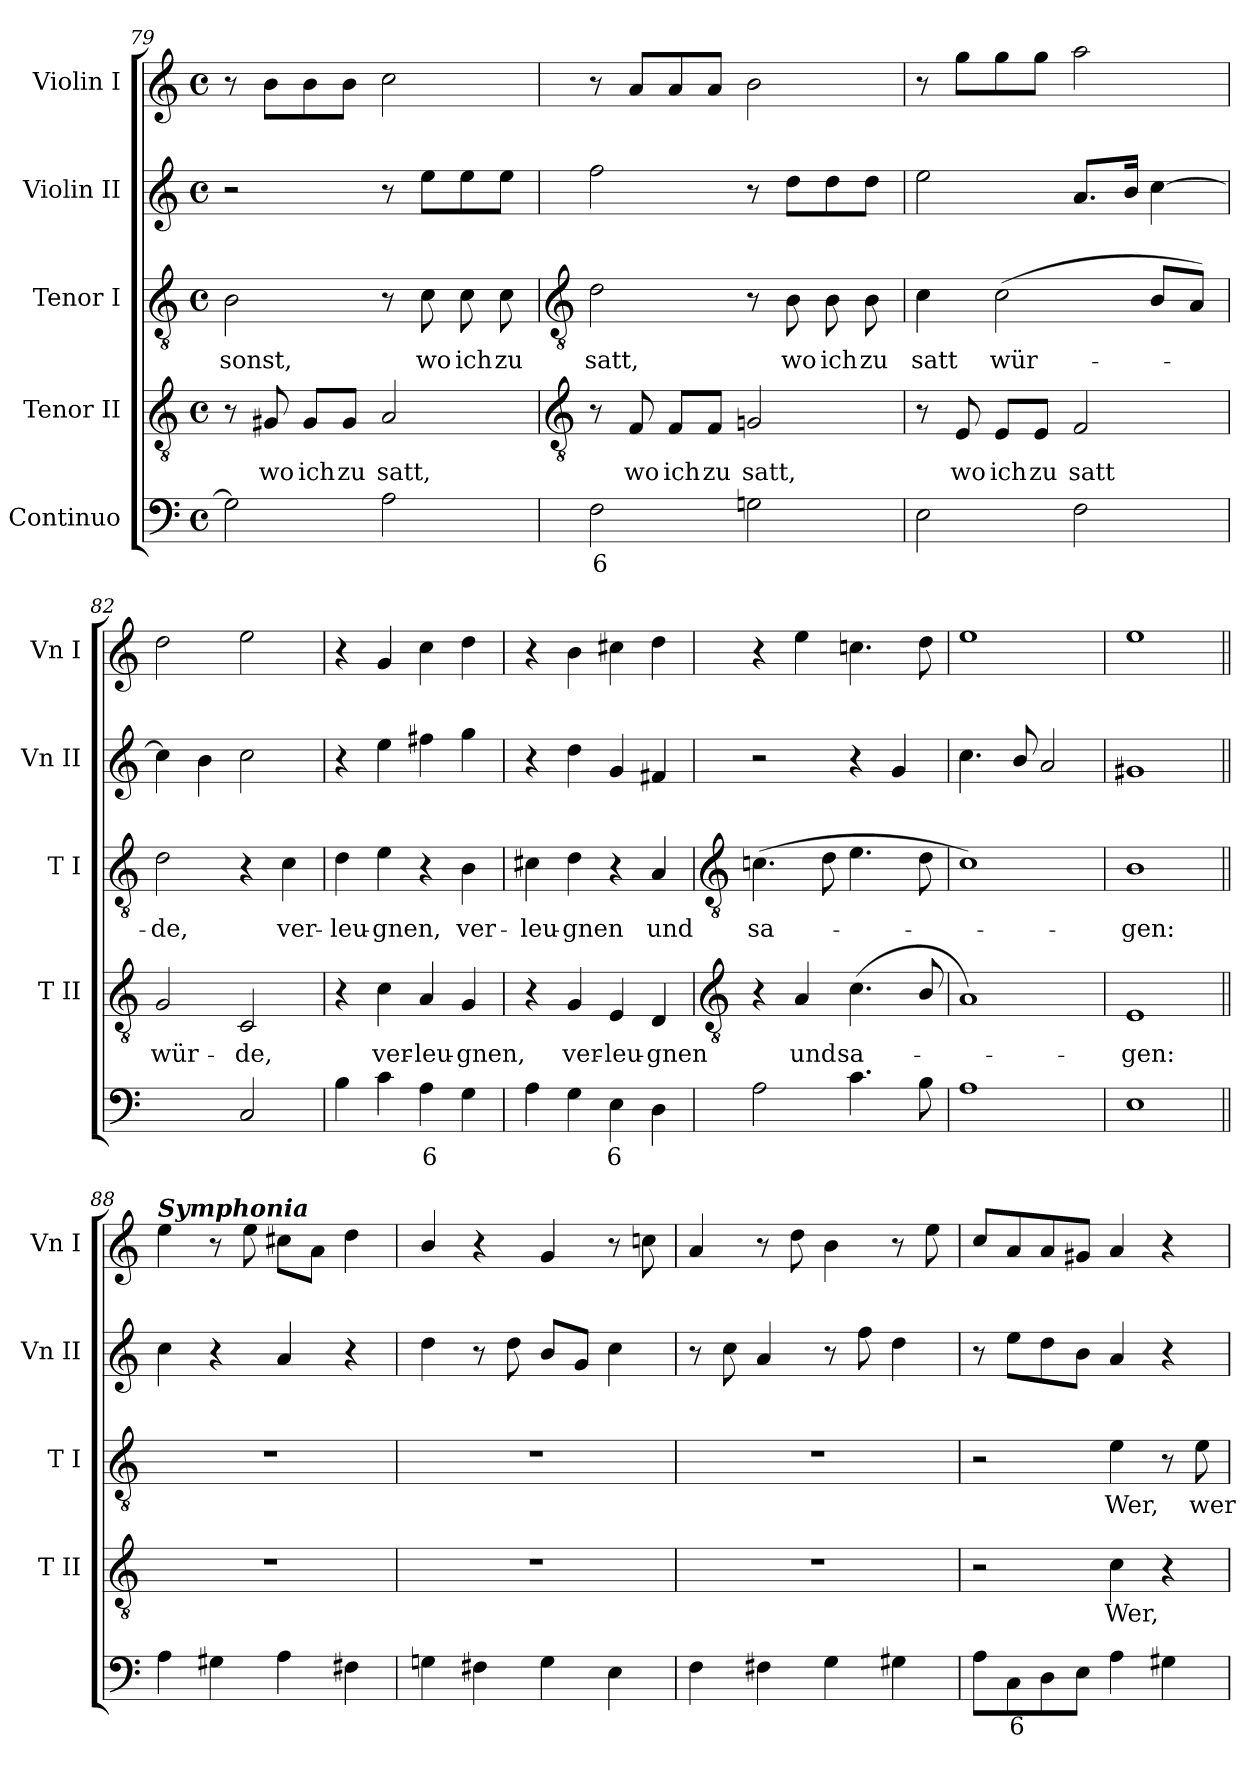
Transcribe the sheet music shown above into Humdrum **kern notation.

**kern	**text	**kern	**text	**kern	**text	**kern	**kern
*part5	*part5	*part4	*part4	*part3	*part3	*part2	*part1
*staff5	*staff5	*staff4	*staff4	*staff3	*staff3	*staff2	*staff1
*I"Continuo	*	*I"Tenor II	*	*I"Tenor I	*	*I"Violin II	*I"Violin I
*	*	*I'T II	*	*I'T I	*	*I'Vn II	*I'Vn I
*clefF4	*	*clefGv2	*	*clefGv2	*	*clefG2	*clefG2
*k[]	*	*k[]	*	*k[]	*	*k[]	*k[]
*C:	*	*C:	*	*C:	*	*C:	*C:
*M4/4	*	*M4/4	*	*M4/4	*	*M4/4	*M4/4
*met(c)	*	*met(c)	*	*met(c)	*	*met(c)	*met(c)
=79	=79	=79	=79	=79	=79	=79	=79
!	!	!	!	!	!LO:LY:b	!	!
2G#]	.	8r	.	2B	sonst,	2r	8r
!	!	!	!LO:LY:b	!	!	!	!
.	.	8G#X	wo	.	.	.	8bL
!	!	!	!LO:LY:b	!	!	!	!
.	.	8G#/L	ich	.	.	.	8b
!	!	!	!LO:LY:b	!	!	!	!
.	.	8G#/J	zu	.	.	.	8bJ
!	!	!	!LO:LY:b	!	!	!	!
2A	.	2A	satt,	8r	.	8r	2cc
!	!	!	!	!	!LO:LY:b	!	!
.	.	.	.	8c	wo	8eeL	.
!	!	!	!	!	!LO:LY:b	!	!
.	.	.	.	8c	ich	8ee	.
!	!	!	!	!	!LO:LY:b	!	!
.	.	.	.	8c	zu	8eeJ	.
!!LO:LB:g=z
=80	=80	=80	=80	=80	=80	=80	=80
*	*	*clefGv2	*	*clefGv2	*	*	*
!	!LO:LY:b	!	!	!	!LO:LY:b	!	!
2F	6	8r	.	2d	satt,	2ff	8r
!	!	!	!LO:LY:b	!	!	!	!
.	.	8F	wo	.	.	.	8aL
!	!	!	!LO:LY:b	!	!	!	!
.	.	8F/L	ich	.	.	.	8a
!	!	!	!LO:LY:b	!	!	!	!
.	.	8F/J	zu	.	.	.	8aJ
!	!	!	!LO:LY:b	!	!	!	!
2Gn	.	2Gn	satt,	8r	.	8r	2b
!	!	!	!	!	!LO:LY:b	!	!
.	.	.	.	8B	wo	8ddL	.
!	!	!	!	!	!LO:LY:b	!	!
.	.	.	.	8B	ich	8dd	.
!	!	!	!	!	!LO:LY:b	!	!
.	.	.	.	8B	zu	8ddJ	.
=81	=81	=81	=81	=81	=81	=81	=81
!	!	!	!	!	!LO:LY:b	!	!
2E	.	8r	.	4c	satt	2ee	8r
!	!	!	!LO:LY:b	!	!	!	!
.	.	8E	wo	.	.	.	8ggL
!	!	!	!LO:LY:b	!	!LO:LY:b	!	!
.	.	8E/L	ich	(<2c	wür-	.	8gg
!	!	!	!LO:LY:b	!	!	!	!
.	.	8E/J	zu	.	.	.	8ggJ
!	!	!	!LO:LY:b	!	!	!	!
2F	.	2F	satt	.	.	8.aL	2aa
.	.	.	.	.	.	16bJ	.
.	.	.	.	8BL	.	[4cc	.
.	.	.	.	8AJ)	.	.	.
=82	=82	=82	=82	=82	=82	=82	=82
!	!LO:LY:b	!	!LO:LY:b	!	!LO:LY:b	!	!
[4Gyy	4	2G	wür-	2d	de,	4cc]	2dd
!	!LO:LY:b	!	!	!	!	!	!
4Gyy]	3	.	.	.	.	4b	.
!	!	!	!LO:LY:b	!	!	!	!
2C	.	2C	-de,	4r	.	2cc	2ee
!	!	!	!	!	!LO:LY:b	!	!
.	.	.	.	4c	ver-	.	.
=83	=83	=83	=83	=83	=83	=83	=83
!	!	!	!	!	!LO:LY:b	!	!
4B	.	4r	.	4d	-leu-	4r	4r
!	!	!	!LO:LY:b	!	!LO:LY:b	!	!
4c	.	4c	ver-	4e	-gnen,	4ee	4g
!	!LO:LY:b	!	!LO:LY:b	!	!	!	!
4A	6	4A	-leu-	4r	.	4ff#X	4cc
!	!	!	!LO:LY:b	!	!LO:LY:b	!	!
4G	.	4G	-gnen,	4B	ver-	4gg	4dd
=84	=84	=84	=84	=84	=84	=84	=84
!	!	!	!	!	!LO:LY:b	!	!
4A	.	4r	.	4c#X	-leu-	4r	4r
!	!	!	!LO:LY:b	!	!LO:LY:b	!	!
4G	.	4G	ver-	4d	-gnen	4dd	4b
!	!LO:LY:b	!	!LO:LY:b	!	!	!	!
4E	6	4E	-leu-	4r	.	4g	4cc#X
!	!	!	!LO:LY:b	!	!LO:LY:b	!	!
4D	.	4D	-gnen	4A	und	4f#X	4dd
!!LO:LB:g=z
=85	=85	=85	=85	=85	=85	=85	=85
*	*	*clefGv2	*	*clefGv2	*	*	*
!	!	!	!	!	!LO:LY:b	!	!
2A	.	4r	.	(>4.cn	sa-	2r	4r
!	!	!	!LO:LY:b	!	!	!	!
.	.	4A	und	.	.	.	4ee
.	.	.	.	8d	.	.	.
!	!	!	!LO:LY:b	!	!	!	!
4.c	.	(<4.c	sa-	4.e	.	4r	4.ccn
.	.	.	.	.	.	4g	.
8B	.	8B/	.	8d	.	.	8dd
=86	=86	=86	=86	=86	=86	=86	=86
1A	.	1A)	.	1c)	.	4.cc	1ee
.	.	.	.	.	.	8b/	.
.	.	.	.	.	.	2a	.
=87	=87	=87	=87	=87	=87	=87	=87
!	!	!	!LO:LY:b	!	!LO:LY:b	!	!
1E	.	1E	gen:	1B	gen:	1g#X	1ee
=88||	=88||	=88||	=88||	=88||	=88||	=88||	=88||
!	!	!	!	!	!	!	!LO:TX:a:Bi:t=Symphonia
4A	.	1r	.	1r	.	4cc	4ee
4G#X	.	.	.	.	.	4r	8r
.	.	.	.	.	.	.	8ee
4A	.	.	.	.	.	4a	8cc#XL
.	.	.	.	.	.	.	8aJ
4F#X	.	.	.	.	.	4r	4dd
=89	=89	=89	=89	=89	=89	=89	=89
4Gn	.	1r	.	1r	.	4dd	4b/
4F#X	.	.	.	.	.	8r	4r
.	.	.	.	.	.	8dd	.
4G	.	.	.	.	.	8bL	4g
.	.	.	.	.	.	8gJ	.
4E	.	.	.	.	.	4cc	8r
.	.	.	.	.	.	.	8ccn
=90	=90	=90	=90	=90	=90	=90	=90
4F	.	1r	.	1r	.	8r	4a
.	.	.	.	.	.	8cc	.
4F#X	.	.	.	.	.	4a	8r
.	.	.	.	.	.	.	8dd
4G	.	.	.	.	.	8r	4b
.	.	.	.	.	.	8ff	.
4G#X	.	.	.	.	.	4dd	8r
.	.	.	.	.	.	.	8ee
=91	=91	=91	=91	=91	=91	=91	=91
8AL	.	2r	.	2r	.	8r	8ccL
!	!LO:LY:b	!	!	!	!	!	!
8C	6	.	.	.	.	8eeL	8a
8D	.	.	.	.	.	8dd	8a
8EJ	.	.	.	.	.	8bJ	8g#XJ
!	!	!	!LO:LY:b	!	!LO:LY:b	!	!
4A	.	4c	Wer,	4e	Wer,	4a	4a
4G#X	.	4r	.	8r	.	4r	4r
!	!	!	!	!	!LO:LY:b	!	!
.	.	.	.	8e	wer	.	.
=	=	=	=	=	=	=	=
*-	*-	*-	*-	*-	*-	*-	*-
